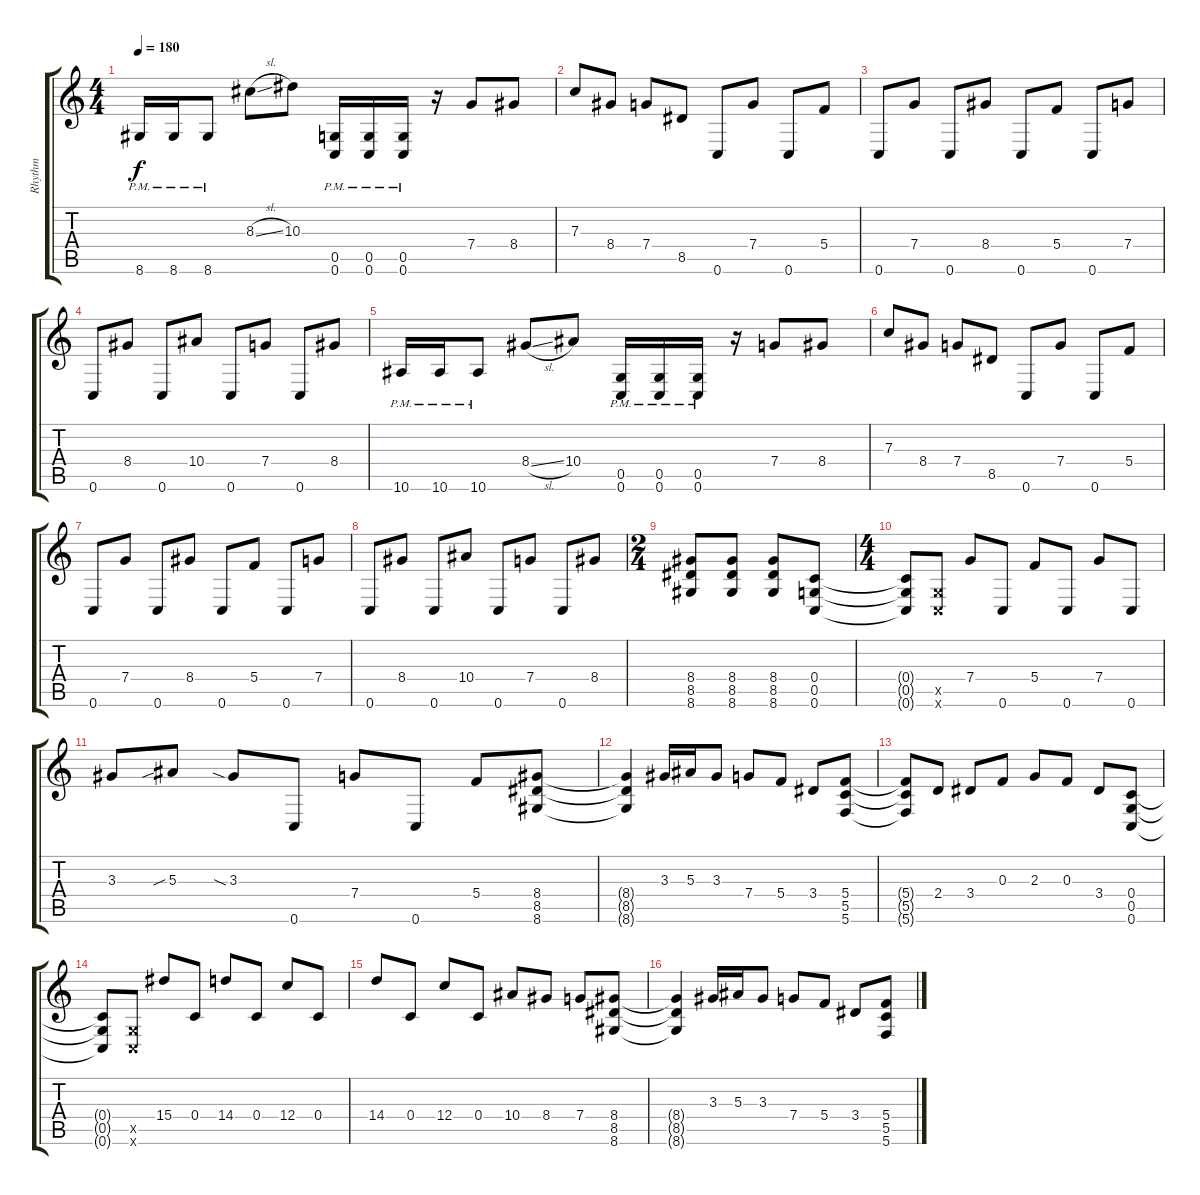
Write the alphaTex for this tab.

\track ("Rhythm" "Rhythm") {instrument distortionguitar}
\staff {score tabs}
\tuning (D4 A3 F3 C3 G2 C2) {hide}
\ts (4 4)
\tempo 180
\clef g2
\ks c
8.6{pm}.16{dy f} 8.6{pm}.16 8.6{pm}.8 8.3{sl}.8 10.3.8 (0.5{pm} 0.6{pm}).16 (0.5{pm} 0.6{pm}).16 (0.5{pm} 0.6{pm}).16 r.16 7.4.8 8.4.8 |
7.3.8 8.4.8 7.4.8 8.5.8 0.6.8 7.4.8 0.6.8 5.4.8 |
0.6.8 7.4.8 0.6.8 8.4.8 0.6.8 5.4.8 0.6.8 7.4.8 |
0.6.8 8.4.8 0.6.8 10.4.8 0.6.8 7.4.8 0.6.8 8.4.8 |
10.6{pm}.16 10.6{pm}.16 10.6{pm}.8 8.4{sl}.8 10.4.8 (0.5{pm} 0.6{pm}).16 (0.5{pm} 0.6{pm}).16 (0.5{pm} 0.6{pm}).16 r.16 7.4.8 8.4.8 |
7.3.8 8.4.8 7.4.8 8.5.8 0.6.8 7.4.8 0.6.8 5.4.8 |
0.6.8 7.4.8 0.6.8 8.4.8 0.6.8 5.4.8 0.6.8 7.4.8 |
0.6.8 8.4.8 0.6.8 10.4.8 0.6.8 7.4.8 0.6.8 8.4.8 |
\ts (2 4)
(8.4 8.5 8.6).8 (8.4 8.5 8.6).8 (8.4 8.5 8.6).8 (0.4 0.5 0.6).8 |
\ts (4 4)
(0.4{t} 0.5{t} 0.6{t}).8 (0.5{x} 0.6{x}).8 7.4.8 0.6.8 5.4.8 0.6.8 7.4.8 0.6.8 |
3.3.8 5.3{sib}.8 3.3{sia}.8 0.6.8 7.4.8 0.6.8 5.4.8 (8.4 8.5 8.6).8 |
(8.4{t} 8.5{t} 8.6{t}).4 3.3.16 5.3.16 3.3.8 7.4.8 5.4.8 3.4.8 (5.4 5.5 5.6).8 |
(5.4{t} 5.5{t} 5.6{t}).8 2.4.8 3.4.8 0.3.8 2.3.8 0.3.8 3.4.8 (0.4 0.5 0.6).8 |
(0.4{t} 0.5{t} 0.6{t}).8 (0.5{x} 0.6{x}).8 15.4.8 0.4.8 14.4.8 0.4.8 12.4.8 0.4.8 |
14.4.8 0.4.8 12.4.8 0.4.8 10.4.8 8.4.8 7.4.8 (8.4 8.5 8.6).8 |
(8.4{t} 8.5{t} 8.6{t}).4 3.3.16 5.3.16 3.3.8 7.4.8 5.4.8 3.4.8 (5.4 5.5 5.6).8
